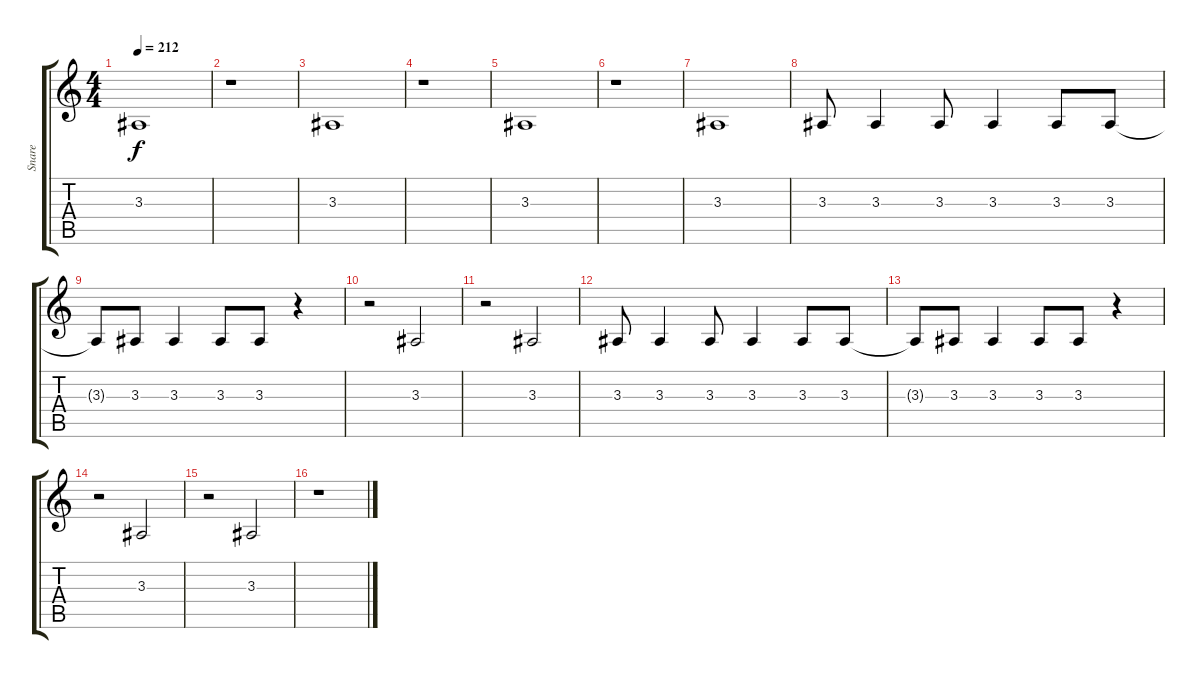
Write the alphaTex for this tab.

\track ("Snare" "Snare") {instrument timpani}
\staff {score tabs}
\tuning (E4 B3 G3 D3 A2 E2) {hide}
\ts (4 4)
\tempo 212
\clef g2
\ks c
3.3.1{dy f} |
r.1 |
3.3.1 |
r.1 |
3.3.1 |
r.1 |
3.3.1 |
3.3.8 3.3.4 3.3.8 3.3.4 3.3.8 3.3.8 |
3.3{t}.8 3.3.8 3.3.4 3.3.8 3.3.8 r.4 |
r.2 3.3.2 |
r.2 3.3.2 |
3.3.8 3.3.4 3.3.8 3.3.4 3.3.8 3.3.8 |
3.3{t}.8 3.3.8 3.3.4 3.3.8 3.3.8 r.4 |
r.2 3.3.2 |
r.2 3.3.2 |
r.1
